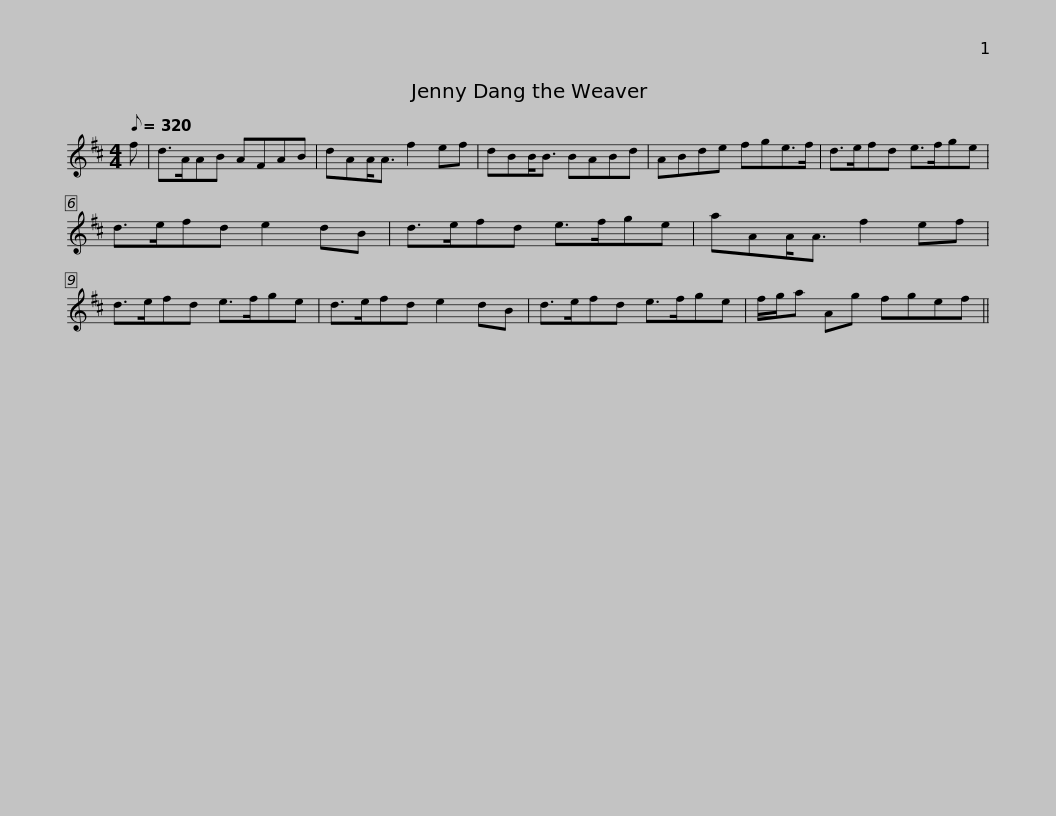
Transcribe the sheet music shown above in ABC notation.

X:1
L:1/8
Q:1/8=320
M:4/4
I:linebreak $
K:D
V:1 treble
V:1
 f | d>AAB AFAB | dAA<A f2 ef | dBB<B BABd | ABde fge>f | %5
 d>efd e>fge |$ d>efd e2 dB | d>efd e>fge | aAA<A f2 ef | d>efd e>fge | %10
 d>efd e2 dB |$ d>efd e>fge | f/g/a Ag fgef || %13
